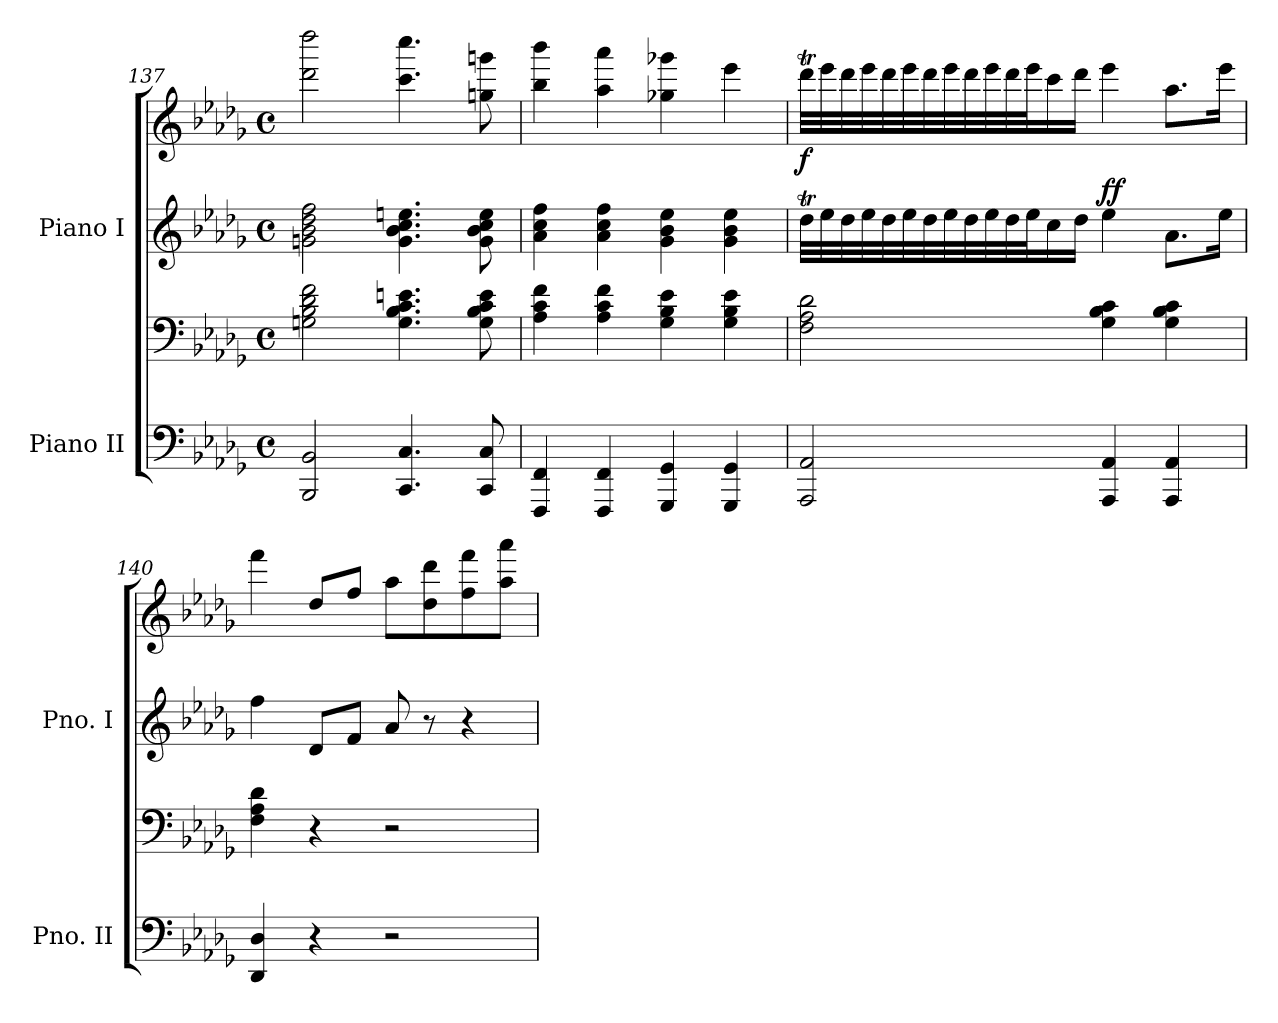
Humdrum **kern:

**kern	**kern	**kern	**kern	**dynam
*part2	*part2	*part1	*part1	*part1
*staff4	*staff3	*staff2	*staff1	*staff1/2
*I"Piano II	*	*I"Piano I	*	*
*I'Pno. II	*	*I'Pno. I	*	*
*clefF4	*clefF4	*clefG2	*clefG2	*
*k[b-e-a-d-g-]	*k[b-e-a-d-g-]	*k[b-e-a-d-g-]	*k[b-e-a-d-g-]	*
*M4/4	*M4/4	*M4/4	*M4/4	*
*met(c)	*met(c)	*met(c)	*met(c)	*
=137	=137	=137	=137	=137
2BBB-/ 2BB-/	2Gn\ 2B-\ 2d-\ 2f\	2gn\ 2b-\ 2dd-\ 2ff\	2ddd-\ 2dddd-\	.
4.CC/ 4.C/	4.G\ 4.B-\ 4.c\ 4.en\	4.g\ 4.b-\ 4.cc\ 4.een\	4.ccc\ 4.cccc\	.
8CC/ 8C/	8G\ 8B-\ 8c\ 8e\	8g\ 8b-\ 8cc\ 8ee\	8ggn\ 8gggn\	.
=138	=138	=138	=138	=138
4FFF/ 4FF/	4A-\ 4c\ 4f\	4a-\ 4cc\ 4ff\	4bb-\ 4bbb-\	.
4FFF/ 4FF/	4A-\ 4c\ 4f\	4a-\ 4cc\ 4ff\	4aa-\ 4aaa-\	.
4GGG-/ 4GG-/	4G-\ 4B-\ 4e-\	4g-\ 4b-\ 4ee-\	4gg-X\ 4ggg-X\	.
4GGG-/ 4GG-/	4G-\ 4B-\ 4e-\	4g-\ 4b-\ 4ee-\	4eee-\	.
!!LO:LB:g=z
=139	=139	=139	=139	=139
!	!	!	!	!LO:DY:b
2AAA-/ 2AA-/	2F\ 2A-\ 2d-\	32dd-T!\LLL	32ddd-T!\LLL	f
.	.	32ee-!\	32eee-!\	.
.	.	32dd-!\	32ddd-!\	.
.	.	32ee-!\	32eee-!\	.
.	.	32dd-!\	32ddd-!\	.
.	.	32ee-!\	32eee-!\	.
.	.	32dd-!\	32ddd-!\	.
.	.	32ee-!\	32eee-!\	.
.	.	32dd-!\	32ddd-!\	.
.	.	32ee-!\	32eee-!\	.
.	.	32dd-!\	32ddd-!\	.
.	.	32ee-!\J	32eee-!\J	.
.	.	16cc!\	16ccc!\	.
.	.	16dd-!\JJ	16ddd-!\JJ	.
!	!	!	!	!LO:DY:a=2
4AAA-/ 4AA-/	4G-\ 4B-\ 4c\	4ee-\	4eee-\	ff
4AAA-/ 4AA-/	4G-\ 4B-\ 4c\	8.a-\L	8.aa-\L	.
.	.	16ee-\Jk	16eee-\Jk	.
=140	=140	=140	=140	=140
4DD-/ 4D-/	4F\ 4A-\ 4d-\	4ff\	4fff\	.
4r	4r	8d-/L	8dd-/L	.
.	.	8f/J	8ff/J	.
2r	2r	8a-/	8aa-\L	.
.	.	8r	8dd-\ 8ddd-\	.
.	.	4r	8ff\ 8fff\	.
.	.	.	8aa-\ 8aaa-\J	.
=	=	=	=	=
*-	*-	*-	*-	*-
